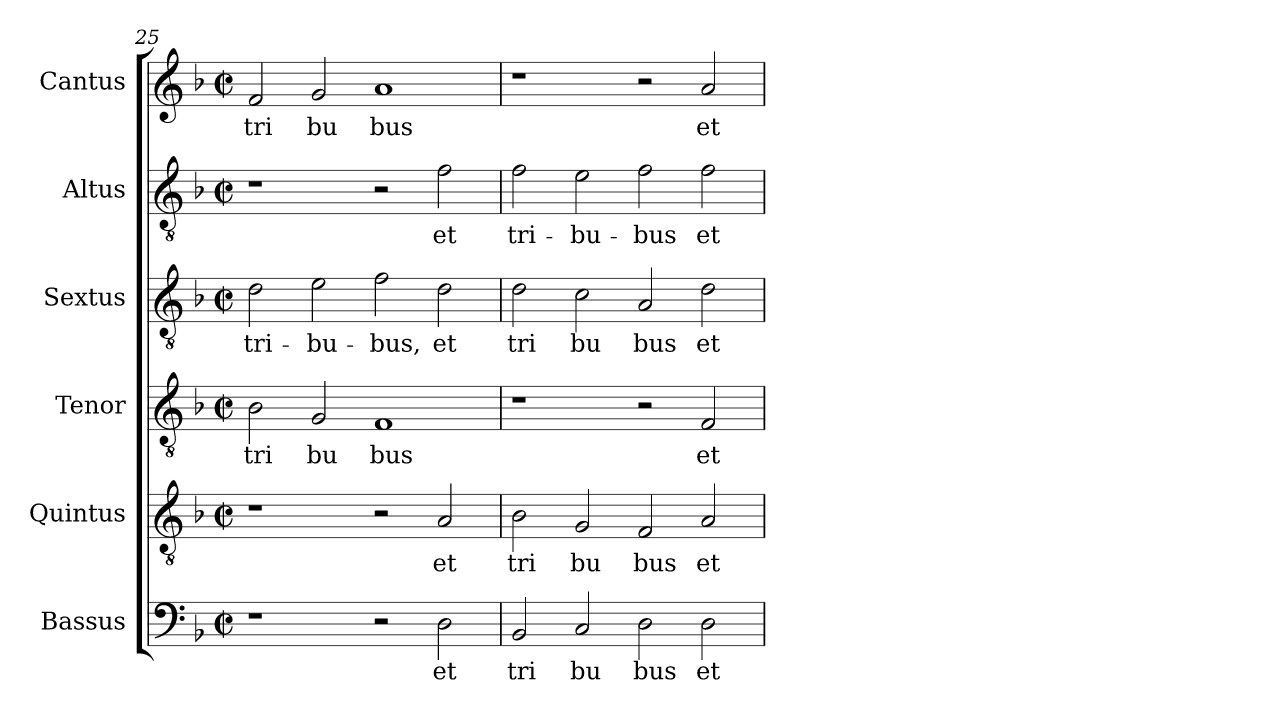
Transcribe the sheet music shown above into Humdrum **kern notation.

**kern	**text	**kern	**text	**kern	**text	**kern	**text	**kern	**text	**kern	**text
*part6	*part6	*part5	*part5	*part4	*part4	*part3	*part3	*part2	*part2	*part1	*part1
*staff6	*staff6	*staff5	*staff5	*staff4	*staff4	*staff3	*staff3	*staff2	*staff2	*staff1	*staff1
*I"Bassus	*	*I"Quintus	*	*I"Tenor	*	*I"Sextus	*	*I"Altus	*	*I"Cantus	*
*clefF4	*	*clefGv2	*	*clefGv2	*	*clefGv2	*	*clefGv2	*	*clefG2	*
*k[b-]	*	*k[b-]	*	*k[b-]	*	*k[b-]	*	*k[b-]	*	*k[b-]	*
*F:	*	*F:	*	*F:	*	*F:	*	*F:	*	*F:	*
*M2/2	*	*M2/2	*	*M2/2	*	*M2/2	*	*M2/2	*	*M2/2	*
*met(c|)	*	*met(c|)	*	*met(c|)	*	*met(c|)	*	*met(c|)	*	*met(c|)	*
=25	=25	=25	=25	=25	=25	=25	=25	=25	=25	=25	=25
!	!	!	!	!	!LO:LY:b:cj	!	!LO:LY:b:cj	!	!	!	!LO:LY:b:cj
1r	.	1r	.	2B-\	tri	2d\	tri-	1r	.	2f/	tri
!	!	!	!	!	!LO:LY:b:cj	!	!LO:LY:b:cj	!	!	!	!LO:LY:b:cj
.	.	.	.	2G/	bu	2e\	-bu-	.	.	2g/	bu
!	!	!	!	!	!LO:LY:b:cj	!	!LO:LY:b:cj	!	!	!	!LO:LY:b:cj
2r	.	2r	.	1F	bus	2f\	-bus,	2r	.	1a	bus
!	!LO:LY:b:cj	!	!LO:LY:b:cj	!	!	!	!LO:LY:b:cj	!	!LO:LY:b:cj	!	!
2D\	et	2A/	et	.	.	2d\	et	2f\	et	.	.
!!LO:LB:g=z
=26	=26	=26	=26	=26	=26	=26	=26	=26	=26	=26	=26
!	!LO:LY:b:cj	!	!LO:LY:b:cj	!	!	!	!LO:LY:b:cj	!	!LO:LY:b:cj	!	!
2BB-/	tri	2B-\	tri	1r	.	2d\	tri	2f\	tri-	1r	.
!	!LO:LY:b:cj	!	!LO:LY:b:cj	!	!	!	!LO:LY:b:cj	!	!LO:LY:b:cj	!	!
2C/	bu	2G/	bu	.	.	2c\	bu	2e\	-bu-	.	.
!	!LO:LY:b:cj	!	!LO:LY:b:cj	!	!	!	!LO:LY:b:cj	!	!LO:LY:b:cj	!	!
2D\	bus	2F/	bus	2r	.	2A/	bus	2f\	-bus	2r	.
!	!LO:LY:b:cj	!	!LO:LY:b:cj	!	!LO:LY:b:cj	!	!LO:LY:b:cj	!	!LO:LY:b:cj	!	!LO:LY:b:cj
2D\	et	2A/	et	2F/	et	2d\	et	2f\	et	2a/	et
=	=	=	=	=	=	=	=	=	=	=	=
*-	*-	*-	*-	*-	*-	*-	*-	*-	*-	*-	*-
